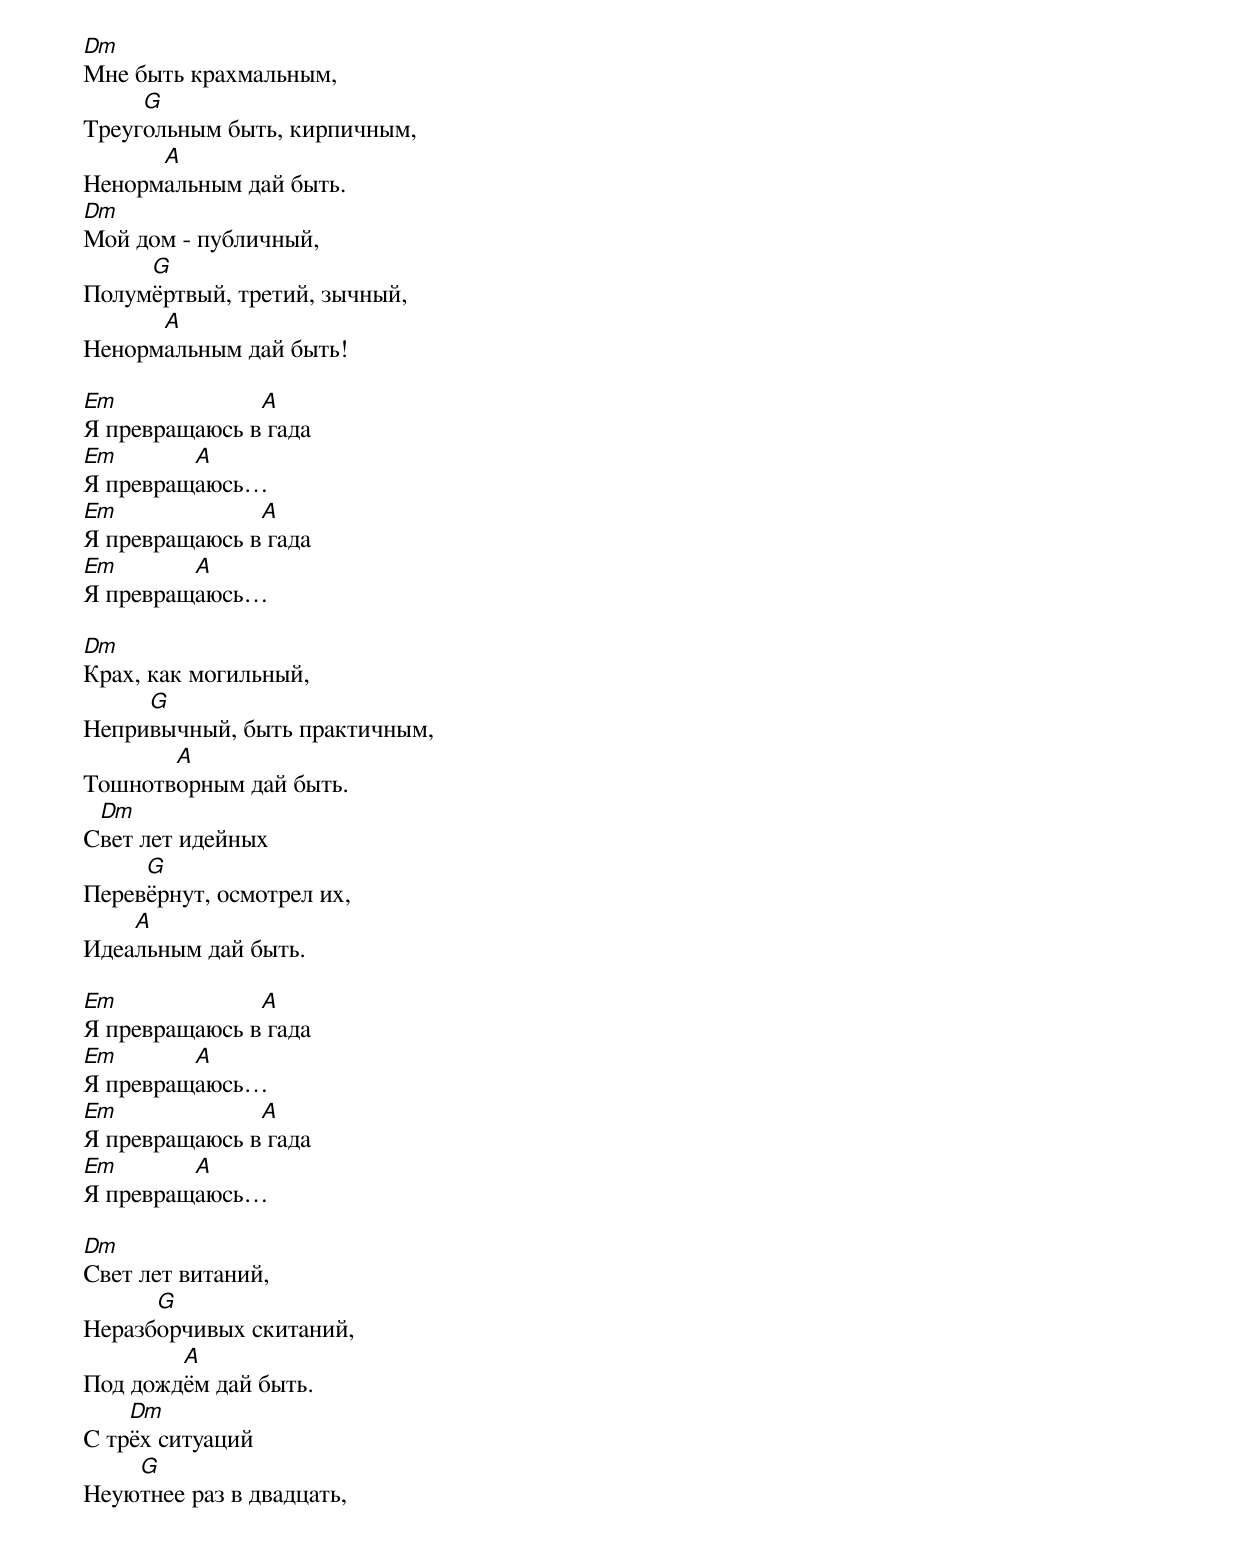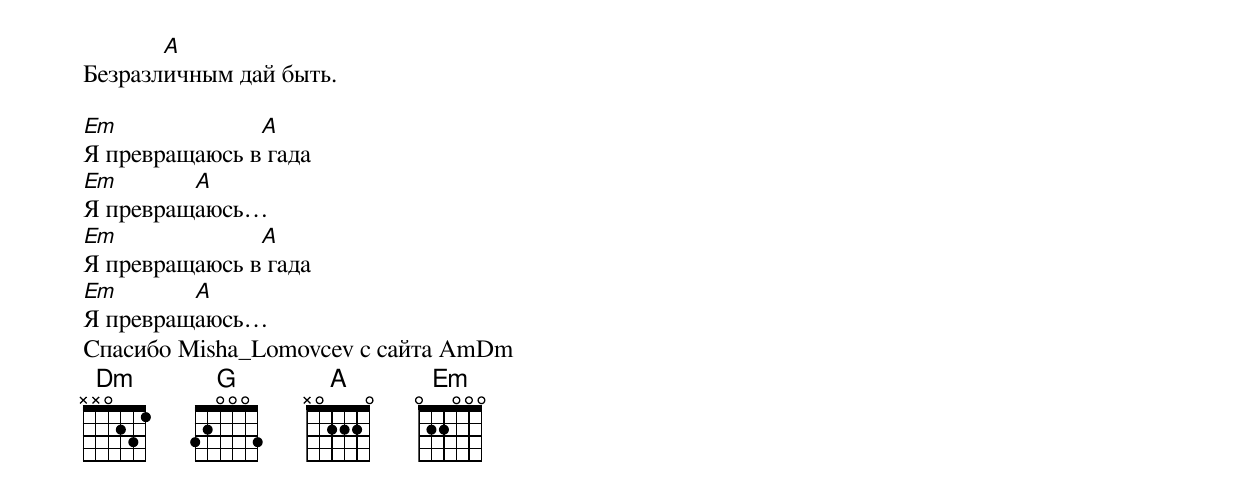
Dm
Мне быть крахмальным,
     G
Треугольным быть, кирпичным,
      A
Ненормальным дай быть.
Dm
Мой дом - публичный,
     G
Полумёртвый, третий, зычный,
      A
Ненормальным дай быть!

Em             A
Я превращаюсь в гада
Em       A
Я превращаюсь…
Em             A
Я превращаюсь в гада
Em       A
Я превращаюсь…

Dm
Крах, как могильный,
     G
Непривычный, быть практичным,
       A
Тошнотворным дай быть.
 Dm
Свет лет идейных
     G
Перевёрнут, осмотрел их,
    A
Идеальным дай быть.

Em             A
Я превращаюсь в гада
Em       A
Я превращаюсь…
Em             A
Я превращаюсь в гада
Em       A
Я превращаюсь…

Dm
Свет лет витаний,
      G
Неразборчивых скитаний,
        A
Под дождём дай быть.
    Dm
С трёх ситуаций
    G
Неуютнее раз в двадцать,
       A
Безразличным дай быть.

Em             A
Я превращаюсь в гада
Em       A
Я превращаюсь…
Em             A
Я превращаюсь в гада
Em       A
Я превращаюсь…
Спасибо Misha_Lomovcev с сайта AmDm
